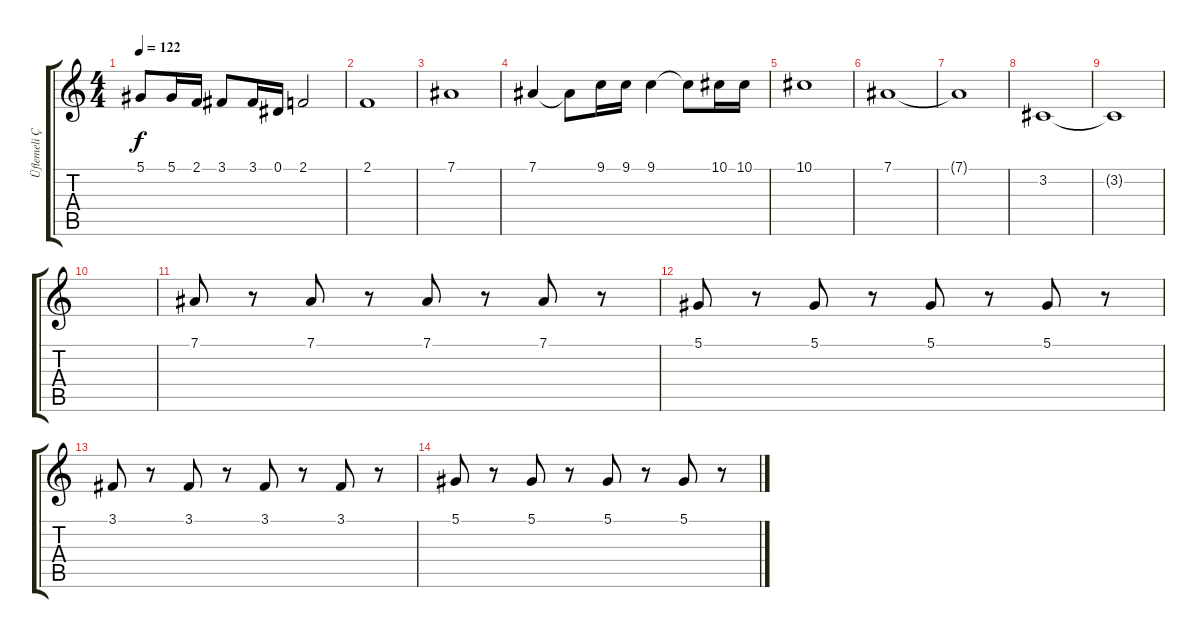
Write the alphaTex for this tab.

\track ("Üflemeli Çalgılar-2" "Üflemeli Ç") {instrument trumpet}
\staff {score tabs}
\tuning (Eb4 Bb3 Gb3 Db3 Ab2 Eb2) {hide}
\ts (4 4)
\tempo 122
\clef g2
\ks c
5.1.8{dy f} 5.1.16 2.1.16 3.1.8 3.1.16 0.1.16 2.1.2 |
2.1.1{volume 14} |
7.1.1 |
7.1.4 7.1{t}.8 9.1.16 9.1.16 9.1.4 9.1{t}.8 10.1.16 10.1.16 |
10.1.1 |
7.1.1 |
7.1{t}.1 |
3.2.1 |
3.2{t}.1 |
|
7.1.8 r.8 7.1.8 r.8 7.1.8 r.8 7.1.8 r.8 |
5.1.8 r.8 5.1.8 r.8 5.1.8 r.8 5.1.8 r.8 |
3.1.8 r.8 3.1.8 r.8 3.1.8 r.8 3.1.8 r.8 |
5.1.8 r.8 5.1.8 r.8 5.1.8 r.8 5.1.8 r.8
